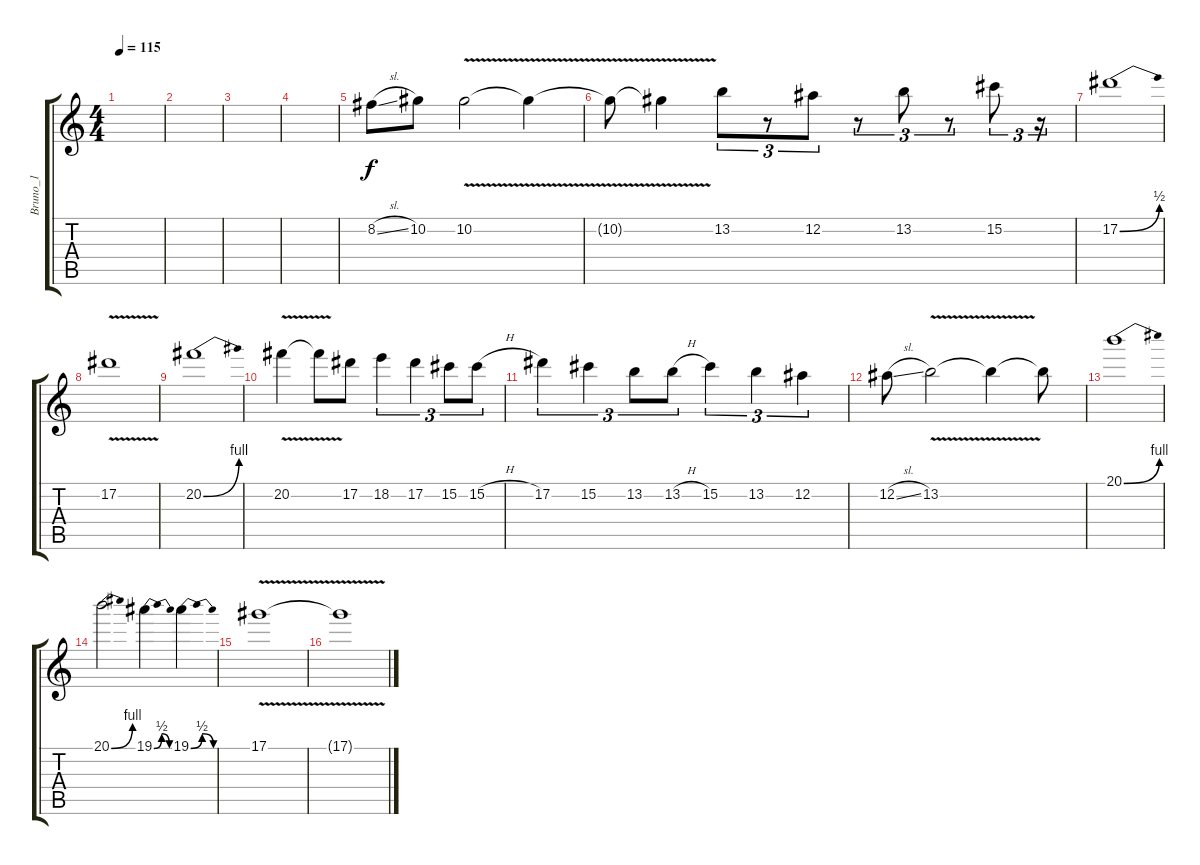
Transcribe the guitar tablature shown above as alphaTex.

\track ("Bruno_1" "Bruno_1") {instrument distortionguitar}
\staff {score tabs}
\tuning (Eb4 Bb3 Gb3 Db3 Ab2 Eb2) {hide}
\ts (4 4)
\tempo 115
\clef g2
\ks c
|
|
|
|
8.2{sl}.8 10.2.8 10.2{v}.2 10.2{t}.4 |
10.2{v t}.8 10.2{t}.4 13.2.8{tu (3 2)} r.8{tu (3 2)} 12.2.8{tu (3 2)} r.8{tu (3 2)} 13.2.8{tu (3 2)} r.8{tu (3 2)} 15.2.8{tu (3 2)} r.16{tu (3 2)} |
17.2{be (bend 0 0 60 2)}.1 |
17.2{v}.1 |
20.2{be (bend 0 0 60 4)}.1 |
20.2{v}.4 20.2{t}.8 17.2.8 18.2.4{tu (3 2)} 17.2.4{tu (3 2)} 15.2.8{tu (3 2)} 15.2{h}.8{tu (3 2)} |
17.2.4{tu (3 2)} 15.2.4{tu (3 2)} 13.2.8{tu (3 2)} 13.2{h}.8{tu (3 2)} 15.2.4{tu (3 2)} 13.2.4{tu (3 2)} 12.2.4{tu (3 2)} |
12.2{sl}.8 13.2{v}.2 13.2{t}.4 13.2{t}.8 |
20.1{be (bend 0 0 60 4)}.1{dy f} |
20.1{be (bend 0 0 60 4)}.2 19.1{be (bendrelease 0 0 15 2 46 2 60 0)}.4 19.1{be (bendrelease 0 0 15 2 45 2 60 0)}.4 |
17.1{v}.1 |
17.1{t}.1
